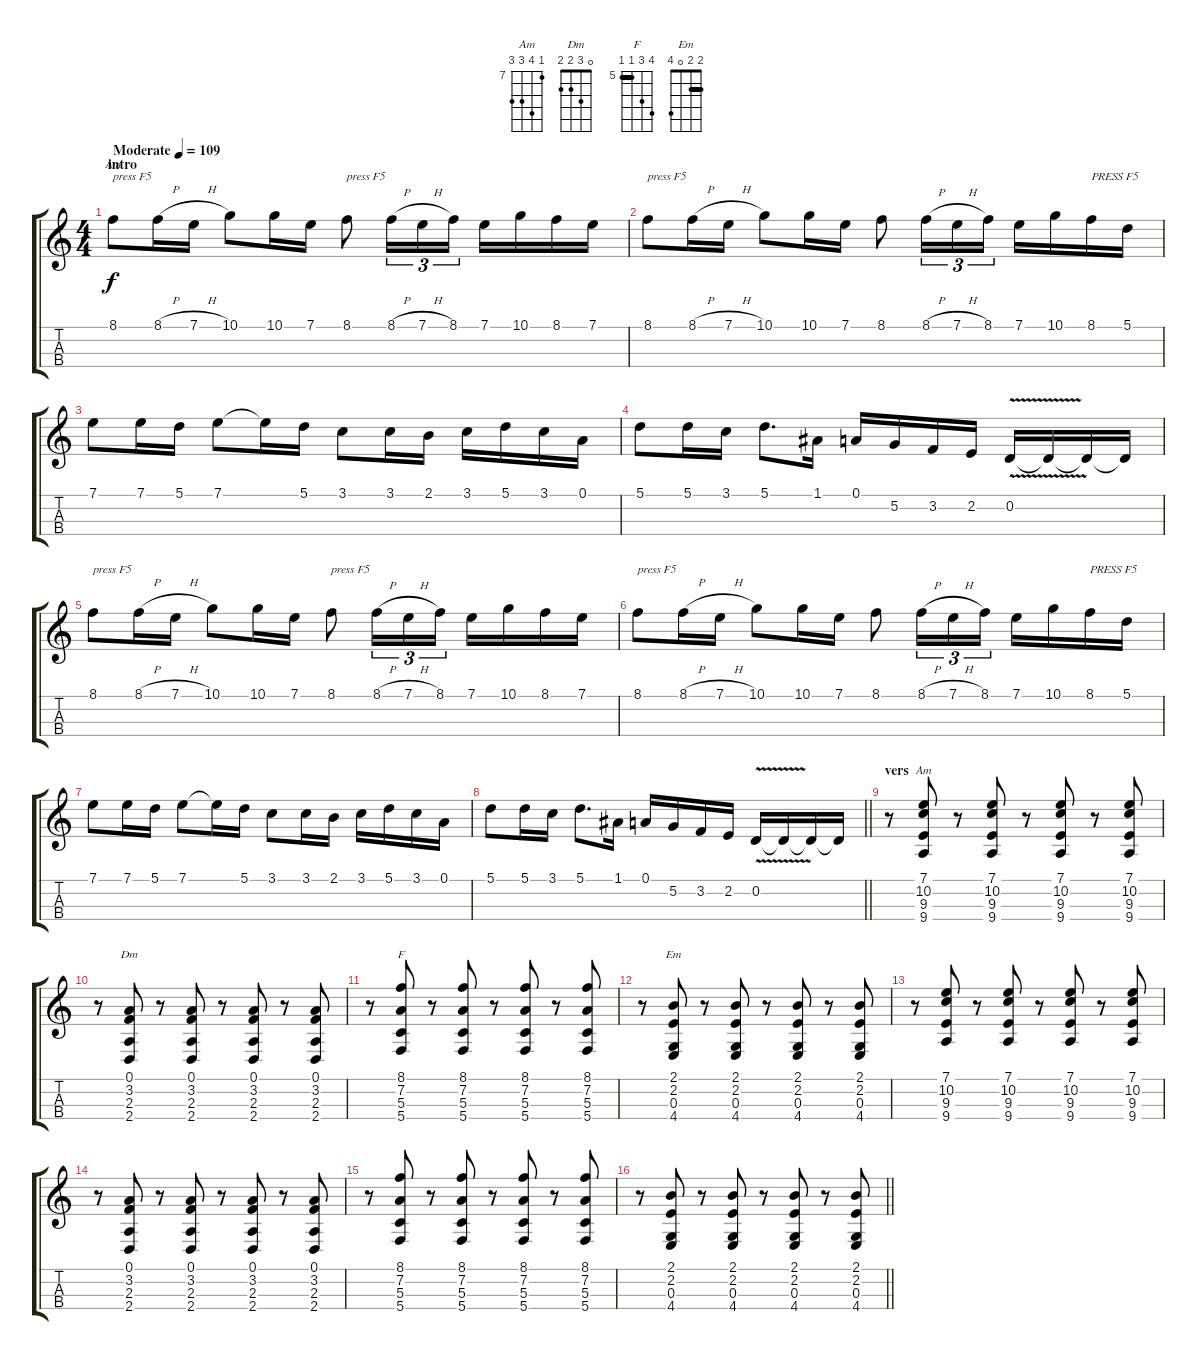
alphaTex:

\track "" {instrument violin}
\staff {score tabs}
\tuning (A4 D4 G3 C3) {hide}
\chord ("Am" 0 1 2 2)
\chord ("Am" 7 10 9 9) {firstfret 7}
\chord ("Dm" 0 3 2 2)
\chord ("F" 8 7 5 5) {firstfret 5 barre 5}
\chord ("Em" 2 2 0 4) {barre 2}
\ts (4 4)
\section ("" "intro")
\tempo (109 "Moderate")
\clef g2
\ks c
8.1.8{ch "Am" txt "press F5" dy f instrument violin} 8.1{h}.16 7.1{h}.16 10.1.8 10.1.16 7.1.16 8.1.8{txt "press F5"} 8.1{h}.16{tu (3 2)} 7.1{h}.16{tu (3 2)} 8.1.16{tu (3 2)} 7.1.16 10.1.16 8.1.16 7.1.16 |
8.1.8{txt "press F5"} 8.1{h}.16 7.1{h}.16 10.1.8 10.1.16 7.1.16 8.1.8 8.1{h}.16{tu (3 2)} 7.1{h}.16{tu (3 2)} 8.1.16{tu (3 2)} 7.1.16 10.1.16 8.1.16{txt "PRESS F5"} 5.1.16 |
7.1.8 7.1.16 5.1.16 7.1.8 7.1{t}.16 5.1.16 3.1.8 3.1.16 2.1.16 3.1.16 5.1.16 3.1.16 0.1.16 |
5.1.8 5.1.16 3.1.16 5.1.8{d} 1.1.16 0.1.16 5.2.16 3.2.16 2.2.16 0.2{v}.16 0.2{t}.16 0.2{t}.16 0.2{t}.16 |
8.1.8{txt "press F5"} 8.1{h}.16 7.1{h}.16 10.1.8 10.1.16 7.1.16 8.1.8{txt "press F5"} 8.1{h}.16{tu (3 2)} 7.1{h}.16{tu (3 2)} 8.1.16{tu (3 2)} 7.1.16 10.1.16 8.1.16 7.1.16 |
8.1.8{txt "press F5"} 8.1{h}.16 7.1{h}.16 10.1.8 10.1.16 7.1.16 8.1.8 8.1{h}.16{tu (3 2)} 7.1{h}.16{tu (3 2)} 8.1.16{tu (3 2)} 7.1.16 10.1.16 8.1.16{txt "PRESS F5"} 5.1.16 |
7.1.8 7.1.16 5.1.16 7.1.8 7.1{t}.16 5.1.16 3.1.8 3.1.16 2.1.16 3.1.16 5.1.16 3.1.16 0.1.16 |
\barLineRight lightlight
5.1.8 5.1.16 3.1.16 5.1.8{d} 1.1.16 0.1.16 5.2.16 3.2.16 2.2.16 0.2{v}.16 0.2{t}.16 0.2{t}.16 0.2{t}.16 |
\section ("" "vers")
r.8{instrument acousticguitarnylon} (7.1 10.2 9.3 9.4).8{ch "Am"} r.8 (7.1 10.2 9.3 9.4).8 r.8 (7.1 10.2 9.3 9.4).8 r.8 (7.1 10.2 9.3 9.4).8 |
r.8 (0.1 3.2 2.3 2.4).8{ch "Dm"} r.8 (0.1 3.2 2.3 2.4).8 r.8 (0.1 3.2 2.3 2.4).8 r.8 (0.1 3.2 2.3 2.4).8 |
r.8 (8.1 7.2 5.3 5.4).8{ch "F"} r.8 (8.1 7.2 5.3 5.4).8 r.8 (8.1 7.2 5.3 5.4).8 r.8 (8.1 7.2 5.3 5.4).8 |
r.8 (2.1 2.2 0.3 4.4).8{ch "Em"} r.8 (2.1 2.2 0.3 4.4).8 r.8 (2.1 2.2 0.3 4.4).8 r.8 (2.1 2.2 0.3 4.4).8 |
r.8{instrument acousticguitarnylon} (7.1 10.2 9.3 9.4).8 r.8 (7.1 10.2 9.3 9.4).8 r.8 (7.1 10.2 9.3 9.4).8 r.8 (7.1 10.2 9.3 9.4).8 |
r.8 (0.1 3.2 2.3 2.4).8 r.8 (0.1 3.2 2.3 2.4).8 r.8 (0.1 3.2 2.3 2.4).8 r.8 (0.1 3.2 2.3 2.4).8 |
r.8 (8.1 7.2 5.3 5.4).8 r.8 (8.1 7.2 5.3 5.4).8 r.8 (8.1 7.2 5.3 5.4).8 r.8 (8.1 7.2 5.3 5.4).8 |
\barLineRight lightlight
r.8 (2.1 2.2 0.3 4.4).8 r.8 (2.1 2.2 0.3 4.4).8 r.8 (2.1 2.2 0.3 4.4).8 r.8 (2.1 2.2 0.3 4.4).8
